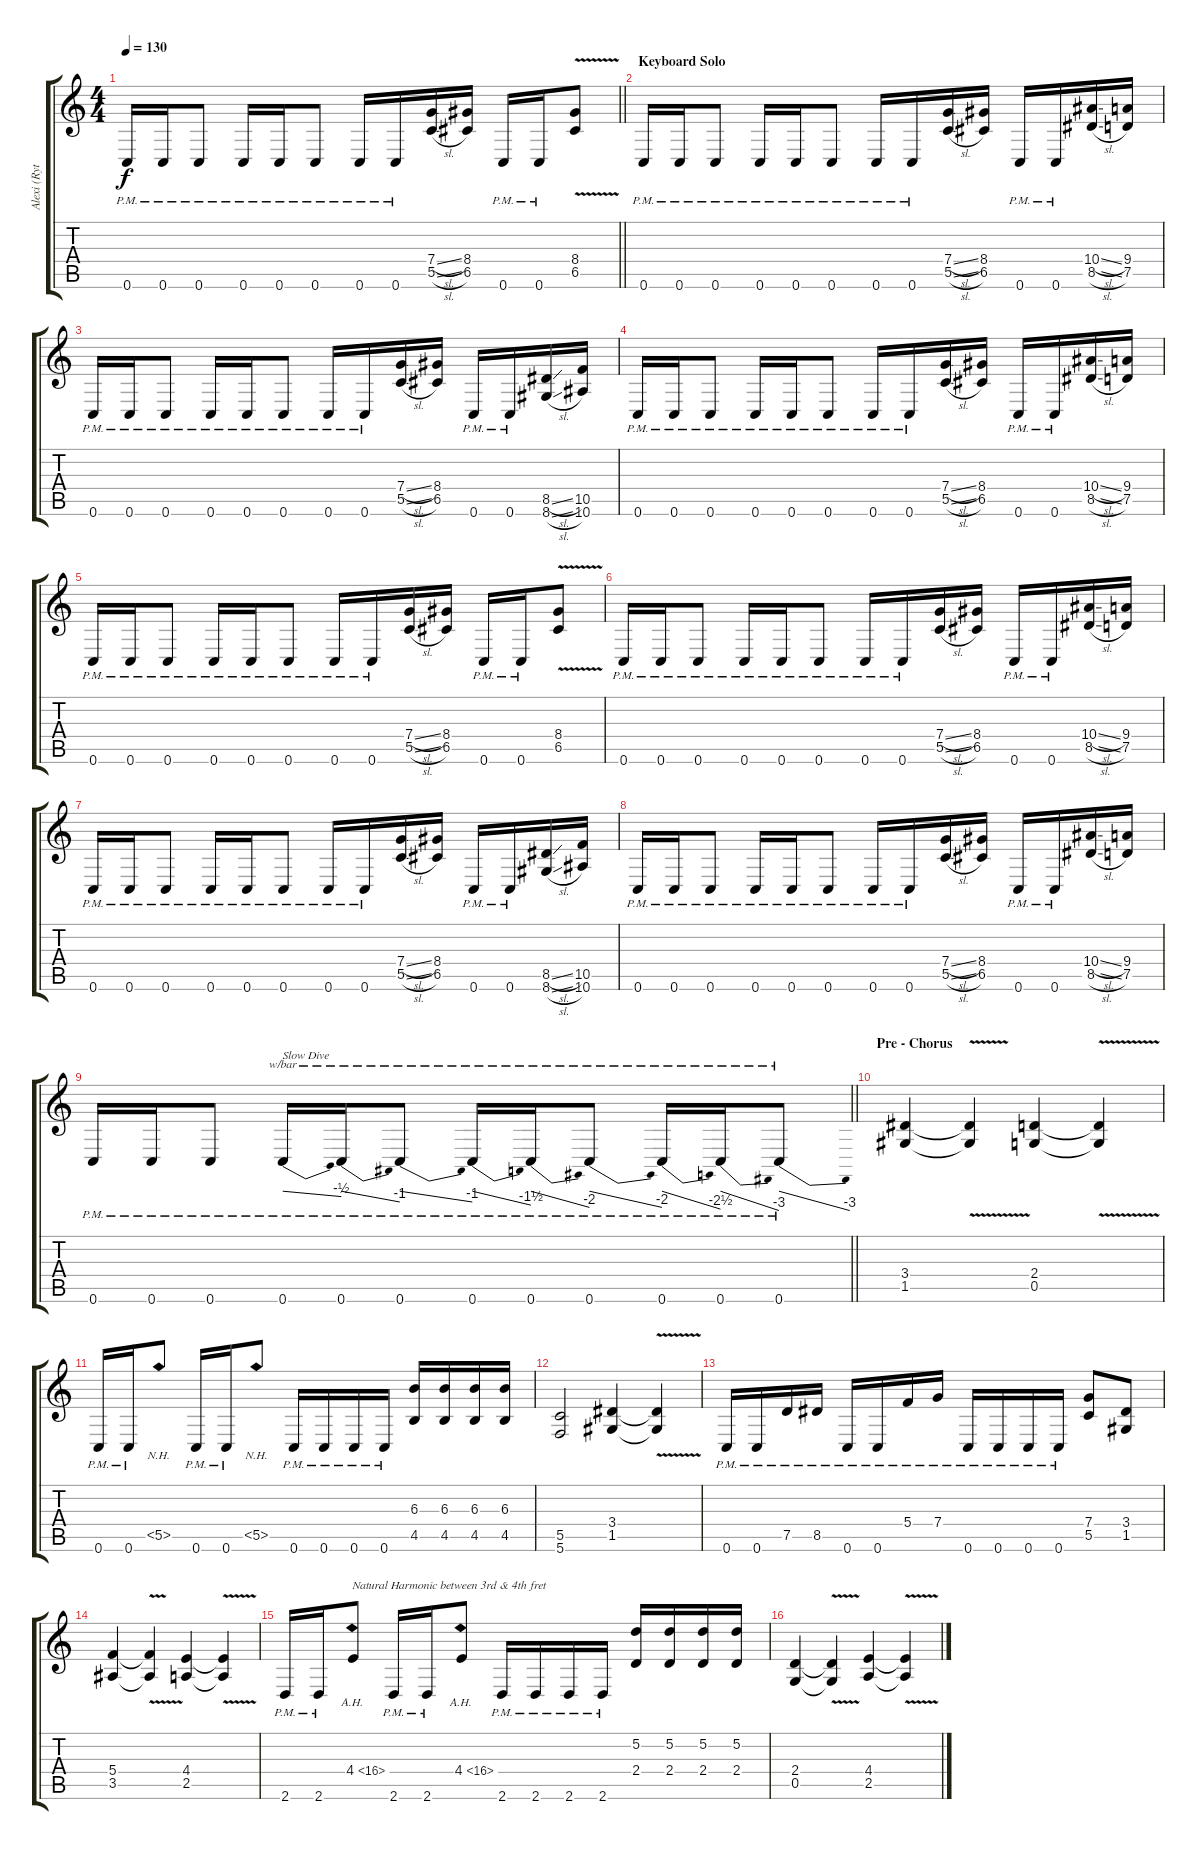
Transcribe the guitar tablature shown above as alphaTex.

\track ("Alexi (Rythm Guitar)" "Alexi (Ryt") {instrument distortionguitar}
\staff {score tabs}
\tuning (D4 A3 F3 C3 G2 C2) {hide}
\ts (4 4)
\tempo 130
\clef g2
\barLineRight lightlight
\ks c
0.6{pm}.16{dy f} 0.6{pm}.16 0.6{pm}.8 0.6{pm}.16 0.6{pm}.16 0.6{pm}.8 0.6{pm}.16 0.6{pm}.16 (7.4{sl} 5.5{sl}).16 (8.4 6.5).16 0.6{pm}.16 0.6{pm}.16 (8.4{v} 6.5{v}).8 |
\section ("" "Keyboard Solo")
0.6{pm}.16 0.6{pm}.16 0.6{pm}.8 0.6{pm}.16 0.6{pm}.16 0.6{pm}.8 0.6{pm}.16 0.6{pm}.16 (7.4{sl} 5.5{sl}).16 (8.4 6.5).16 0.6{pm}.16 0.6{pm}.16 (10.4{sl} 8.5{sl}).16 (9.4 7.5).16 |
0.6{pm}.16 0.6{pm}.16 0.6{pm}.8 0.6{pm}.16 0.6{pm}.16 0.6{pm}.8 0.6{pm}.16 0.6{pm}.16 (7.4{sl} 5.5{sl}).16 (8.4 6.5).16 0.6{pm}.16 0.6{pm}.16 (8.5{sl} 8.6{sl}).16 (10.5 10.6).16 |
0.6{pm}.16 0.6{pm}.16 0.6{pm}.8 0.6{pm}.16 0.6{pm}.16 0.6{pm}.8 0.6{pm}.16 0.6{pm}.16 (7.4{sl} 5.5{sl}).16 (8.4 6.5).16 0.6{pm}.16 0.6{pm}.16 (10.4{sl} 8.5{sl}).16 (9.4 7.5).16 |
0.6{pm}.16 0.6{pm}.16 0.6{pm}.8 0.6{pm}.16 0.6{pm}.16 0.6{pm}.8 0.6{pm}.16 0.6{pm}.16 (7.4{sl} 5.5{sl}).16 (8.4 6.5).16 0.6{pm}.16 0.6{pm}.16 (8.4{v} 6.5{v}).8 |
0.6{pm}.16 0.6{pm}.16 0.6{pm}.8 0.6{pm}.16 0.6{pm}.16 0.6{pm}.8 0.6{pm}.16 0.6{pm}.16 (7.4{sl} 5.5{sl}).16 (8.4 6.5).16 0.6{pm}.16 0.6{pm}.16 (10.4{sl} 8.5{sl}).16 (9.4 7.5).16 |
0.6{pm}.16 0.6{pm}.16 0.6{pm}.8 0.6{pm}.16 0.6{pm}.16 0.6{pm}.8 0.6{pm}.16 0.6{pm}.16 (7.4{sl} 5.5{sl}).16 (8.4 6.5).16 0.6{pm}.16 0.6{pm}.16 (8.5{sl} 8.6{sl}).16 (10.5 10.6).16 |
0.6{pm}.16 0.6{pm}.16 0.6{pm}.8 0.6{pm}.16 0.6{pm}.16 0.6{pm}.8 0.6{pm}.16 0.6{pm}.16 (7.4{sl} 5.5{sl}).16 (8.4 6.5).16 0.6{pm}.16 0.6{pm}.16 (10.4{sl} 8.5{sl}).16 (9.4 7.5).16 |
\barLineRight lightlight
0.6{pm}.16 0.6{pm}.16 0.6{pm}.8 0.6{pm}.16{tbe (dive default 0 0 60 -2) txt "Slow Dive"} 0.6{pm}.16{tbe (dive default 0 0 60 -4)} 0.6{pm}.8{tbe (dive default 0 0 60 -4)} 0.6{pm}.16{tbe (dive default 0 0 60 -6)} 0.6{pm}.16{tbe (dive default 0 0 60 -8)} 0.6{pm}.8{tbe (dive default 0 0 60 -8)} 0.6{pm}.16{tbe (dive default 0 0 60 -10)} 0.6{pm}.16{tbe (dive default 0 0 60 -12)} 0.6{pm}.8{tbe (dive default 0 0 60 -12)} |
\section ("" "Pre - Chorus")
(3.4 1.5).4{volume 13 balance 2 instrument distortionguitar} (3.4{v t} 1.5{v t}).4 (2.4 0.5).4 (2.4{v t} 0.5{t}).4 |
0.6{pm}.16 0.6{pm}.16 5.5{nh}.8 0.6{pm}.16 0.6{pm}.16 5.5{nh}.8 0.6{pm}.16 0.6{pm}.16 0.6{pm}.16 0.6{pm}.16 (6.3 4.5).16 (6.3 4.5).16 (6.3 4.5).16 (6.3 4.5).16 |
(5.5 5.6).2 (3.4 1.5).4 (3.4{v t} 1.5{v t}).4 |
0.6{pm}.16{volume 15} 0.6{pm}.16 7.5{pm}.16 8.5{pm}.16 0.6{pm}.16 0.6{pm}.16 5.4{pm}.16 7.4{pm}.16 0.6{pm}.16 0.6{pm}.16 0.6{pm}.16 0.6{pm}.16 (7.4 5.5).8{volume 13} (3.4 1.5).8 |
(5.4 3.5).4 (5.4{v t} 3.5{v t}).4 (4.4 2.5).4 (4.4{v t} 2.5{v t}).4 |
2.6{pm}.16 2.6{pm}.16 4.4{ah 12}.8{txt "Natural Harmonic between 3rd & 4th fret"} 2.6{pm}.16 2.6{pm}.16 4.4{ah 12}.8 2.6{pm}.16 2.6{pm}.16 2.6{pm}.16 2.6{pm}.16 (5.2 2.4).16 (5.2 2.4).16 (5.2 2.4).16 (5.2 2.4).16 |
(2.4 0.5).4 (2.4{v t} 0.5{t}).4 (4.4 2.5).4 (4.4{v t} 2.5{v t}).4
